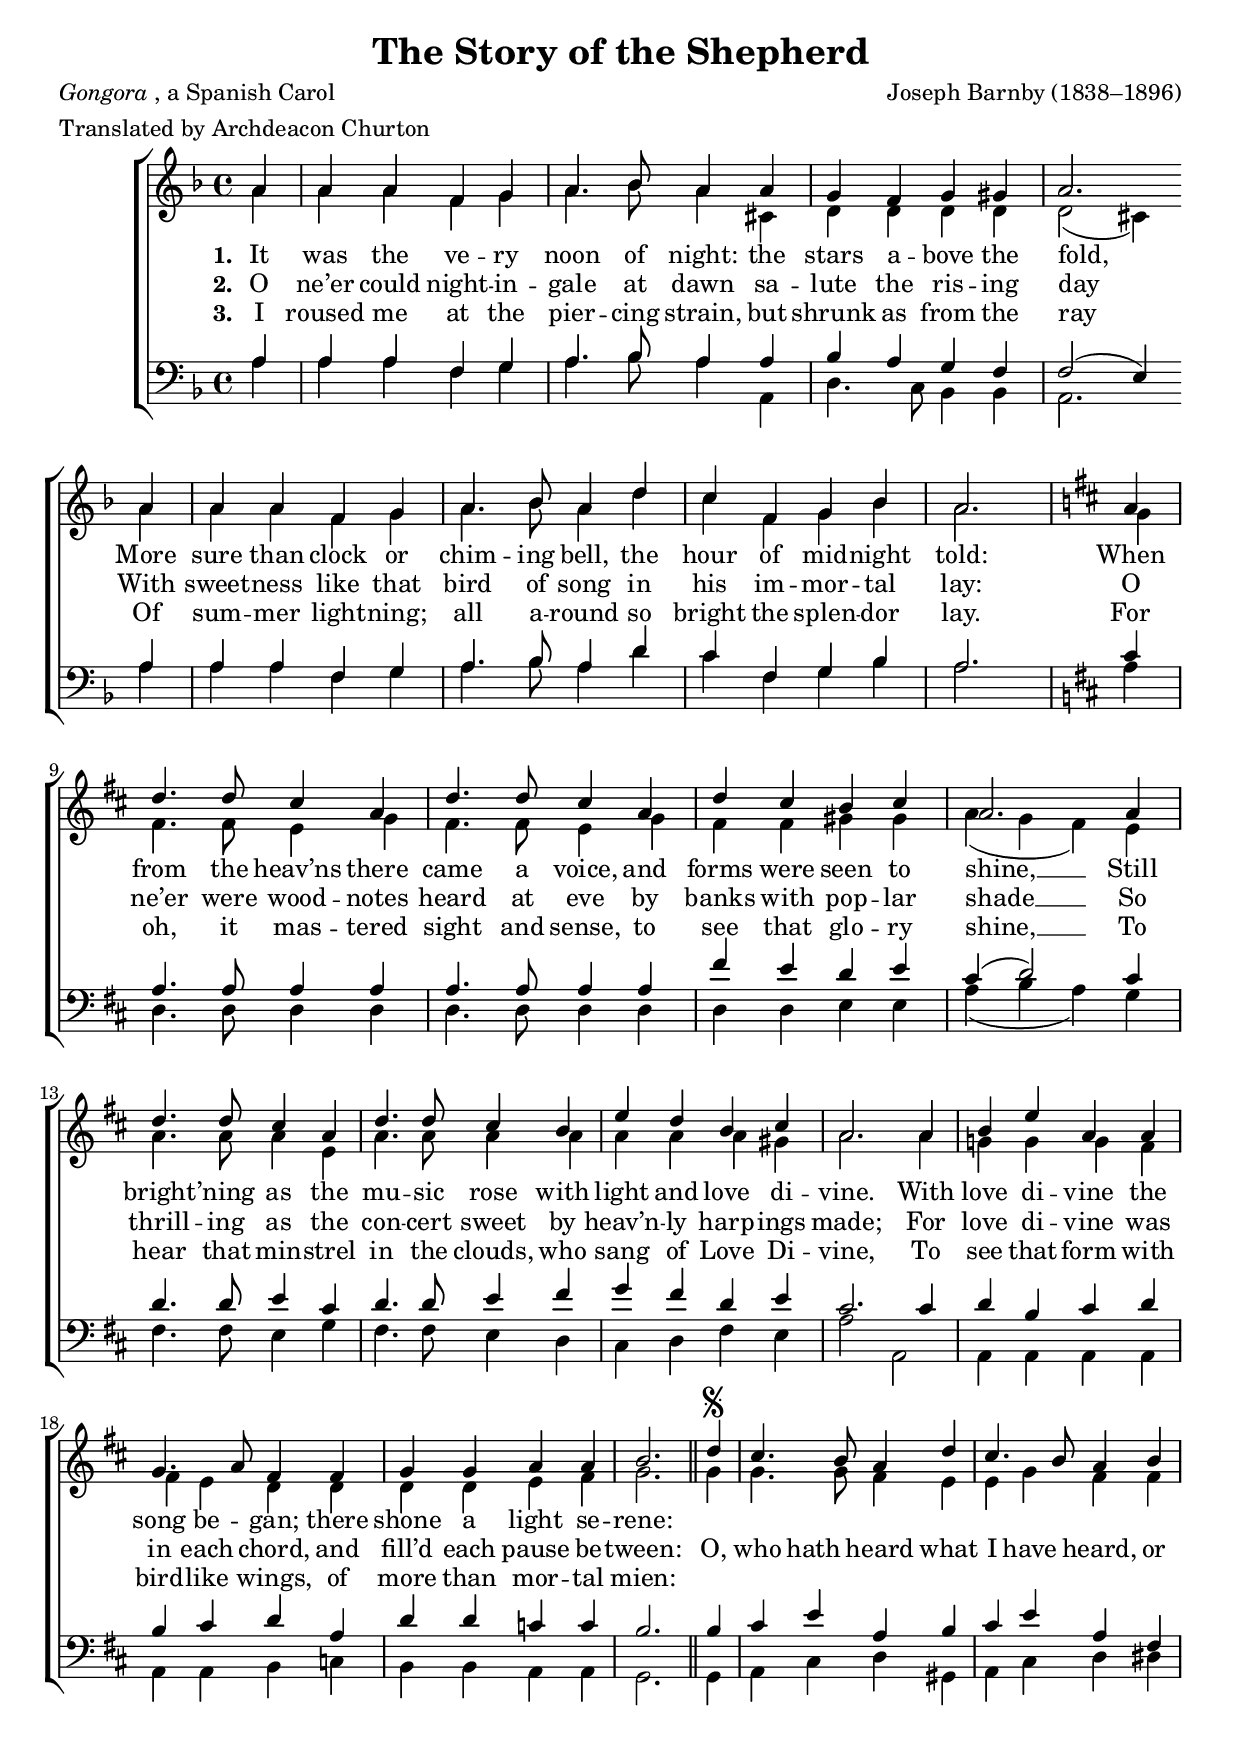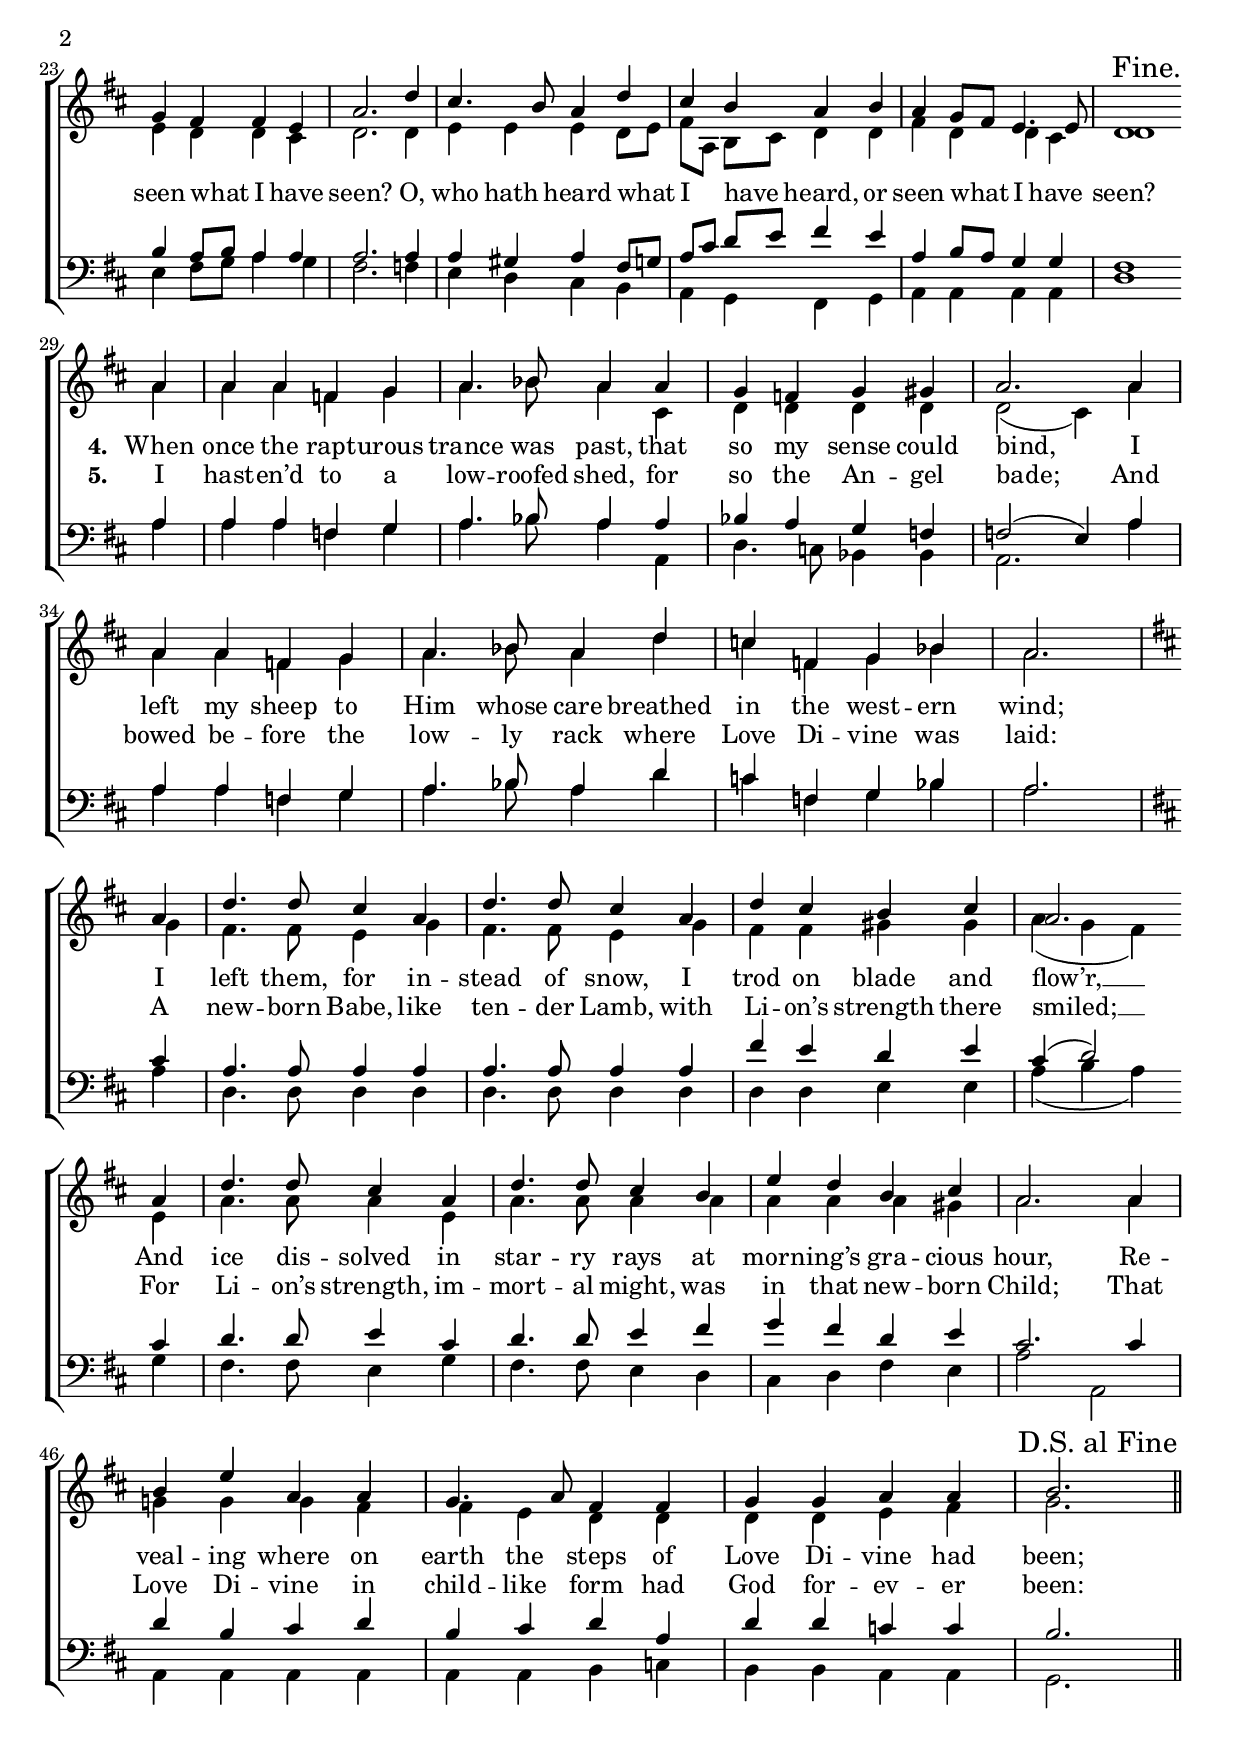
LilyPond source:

\version "2.14.2"
\include "util.ly"
\header {
  title = "The Story of the Shepherd"
  poet = \markup{\italic{Gongora}, a Spanish Carol}
  meter = "Translated by Archdeacon Churton"
  composer = "Joseph Barnby (1838–1896)"
  %tagline = \markup { from \italic {Christmas Carols, New and Old}}
}

global = {
  \key f \major
  \time 4/4
  \autoBeamOff
}

sopMusic = \relative c' {
  \partial 4 a'4 |
  a a f g |
  a4. bes8 a4 a |
  g f g gis |
  a2. \bar"" a4 |
  
  a a f g |
  a4. bes8 a4 d |
  c f, g bes |
  a2. \bar "|" \key d\major a4 |
  d4. d8 cis4 a |
  
  d4. d8 cis4 a |
  d cis b cis |
  a2. \bar"" a4 |
  d4. d8 cis4 a |
  d4. d8 cis4 b |
  
  e4 d b cis |
  a2. \bar"" a4 |
  b e a, a |
  g4. a8 fis4 fis |
  g g a a |
  
  b2. \bar"||" d4\segno |
  cis4. b8 a4 d |
  cis4. b8 a4 b |
  g fis fis e |
  
  a2. \bar"" d4 |
  cis4. b8 a4 d |
  cis b a b |
  a g8[ fis] e4. e8 |
  d1 \bar ":|" \break
  \once \override Score.RehearsalMark #'break-visibility = #end-of-line-visible
  \once \override Score.RehearsalMark #'self-alignment-X = #RIGHT
  \mark "Fine."
  
  
  
  
  \partial 4 a'4 |
  a a f g |
  a4. bes8 a4 a |
  g f g gis |
  a2. \bar"" a4 |
  
  a a f g |
  a4. bes8 a4 d |
  c f, g bes |
  a2. \bar "|"\break \key d\major a4 |
  d4. d8 cis4 a |
  
  d4. d8 cis4 a |
  d cis b cis |
  a2. \bar"" a4 |
  d4. d8 cis4 a |
  d4. d8 cis4 b |
  
  e4 d b cis |
  a2. a4 |
  b e a, a |
  g4. a8 fis4 fis |
  g g a a |
  
  b2. \bar"||"
  \once \override Score.RehearsalMark #'break-visibility = #end-of-line-visible
  \once \override Score.RehearsalMark #'self-alignment-X = #RIGHT
  \mark "D.S. al Fine"
}
sopWords = \lyricmode {
  
}

altoMusic = \relative c' {
  a'4 |
  a a f g |
  a4. bes8 a4 cis, |
  d d d d |
  d2( cis4) a' |
  
  a a f g |
  a4. bes8 a4 d |
  c f, g bes |
  a2. g4 |
  fis4. fis8 e4 g |
  
  fis4. fis8 e4 g |
  fis fis gis gis |
  a( g fis) e |
  a4. a8 a4 e |
  a4. a8 a4 a |
  
  a a a gis |
  a2. a4 |
  g! g g fis |
  fis e d d |
  d d e fis |
  
  g2. g4 |
  g4. g8 fis4 e |
  e g fis fis |
  e d d cis |
  
  d2. d4 |
  e e e d8[ e] |
  fis[ a,] b[ cis] d4 d |
  fis d d cis |
  d1 |
  
  
  
  
  a'4 |
  a a f g |
  a4. bes8 a4 cis, |
  d d d d |
  d2( cis4) a' |
  
  a a f g |
  a4. bes8 a4 d |
  c f, g bes |
  a2. g4 |
  fis4. fis8 e4 g |
  
  fis4. fis8 e4 g |
  fis fis gis gis |
  a( g fis) e |
  a4. a8 a4 e |
  a4. a8 a4 a |
  
  a a a gis |
  a2. a4 |
  g! g g fis |
  fis e d d |
  d d e fis |
  
  g2.
}
dropLyrics = {
  \dropLyricsXI
}
altoWords = \lyricmode {
  \dropLyrics
  \set stanza = #"1. "
  It was the ve -- ry noon of night: the stars a -- bove the fold,
  More sure than clock or chim -- ing bell, the hour of mid -- night told:
  When from the heav’ns there came a voice, and forms were seen \set associatedVoice = "basses" to shine, __
  \unset associatedVoice
  Still bright -- ’ning as the mu -- sic rose with light and love di -- vine.
  With love di -- vine the song be -- gan; there shone a light se -- rene:
  
  
  
  \repeat unfold 28 \skip1
  \set stanza = #"4. "
  When once the rapt -- urous trance was past, that so my sense could bind,
  I left my sheep to Him whose care breathed in the west -- ern wind;
  I left them, for in -- stead of snow, I trod on blade \set associatedVoice = "basses" and flow’r, __
  \unset associatedVoice
  And ice dis -- solved in star -- ry rays at morn -- ing’s gra -- cious hour,
  Re -- veal -- ing where on earth the steps of Love Di -- vine had been;
}
altoWordsII = \lyricmode {
  \dropLyrics
%\markup\italic
  \set stanza = #"2. "
  O ne’er could night -- in -- gale at dawn sa -- lute the ris -- ing day
  With sweet -- ness like that bird of song in his im -- mor -- tal lay:
  O ne’er were wood -- notes heard at eve by banks with pop -- \set associatedVoice = "basses" lar shade __
  \unset associatedVoice
  So thrill -- ing as the con -- cert sweet by heav’n -- ly harp -- ings made;
  
  For love di -- vine was in each chord, and fill’d each pause be -- tween:  
  
  O, who hath heard what I have heard, or seen what I have seen?
  O, who hath heard what I have heard, or seen what I have seen?
  
  \set stanza = #"5. "
  I hast -- en’d to a low -- roofed shed, for so the An -- gel bade;
  And bowed be -- fore the low -- ly rack where Love Di -- vine was laid:
  A new -- born Babe, like ten -- der Lamb, with Li -- on’s strength \set associatedVoice = "basses" there smiled; __
  \unset associatedVoice
  For Li -- on’s strength, im -- mort -- al might, was in that new -- born Child;
  That Love Di -- vine in child -- like form had God for -- ev -- er been:
}
altoWordsIII = \lyricmode {
  \dropLyrics
  \set stanza = #"3. "
  I roused me at the pier -- cing strain, but shrunk as from the ray
  Of sum -- mer light -- ning; all a -- round so bright the splen -- dor lay.
  For oh, it mas -- tered sight and sense, to see that glo -- \set associatedVoice = "basses" ry shine, __
  \unset associatedVoice
  To hear that min -- strel in the clouds, who sang of Love Di -- vine,
  To see that form with bird -- like wings, of more than mor -- tal mien:
  
  
}
altoWordsIV = \lyricmode {
}
altoWordsV = \lyricmode {
}
altoWordsVI = \lyricmode {
  \set stanza = #"6. "
  \set ignoreMelismata = ##t
}
tenorMusic = \relative c' {
  a4 |
  a a f g |
  a4. bes8 a4 a |
  bes a g f |
  f2( e4) a |
  
  a a f g |
  a4. bes8 a4 d |
  c f, g bes |
  a2. \key d\major cis4 |
  a4. a8 a4 a |
  
  a4. a8 a4 a |
  fis' e d e |
  cis( d2) cis4 |
  d4. d8 e4 cis |
  d4. d8 e4 fis |
  
  g fis d e |
  cis2. cis4 |
  d b cis d |
  b cis d a |
  d d c c |
  
  b2. b4 |
  cis4 e a, b |
  cis e a, fis |
  b a8[ b] a4 a |
  
  a2. a4 |
  a gis a fis8[ g] |
  a[ cis] d[ e] fis4 e |
  a, b8[ a] g4 g |
  fis1 |
  
  
  
  
  a4 |
  a a f g |
  a4. bes8 a4 a |
  bes a g f |
  f2( e4) a |
  
  a a f g |
  a4. bes8 a4 d |
  c f, g bes |
  a2. \key d\major cis4 |
  a4. a8 a4 a |
  
  a4. a8 a4 a |
  fis' e d e |
  cis( d2) cis4 |
  d4. d8 e4 cis |
  d4. d8 e4 fis |
  
  g fis d e |
  cis2. cis4 |
  d b cis d |
  b cis d a |
  d d c c |
  
  b2.
}
tenorWords = \lyricmode {

}

bassMusic = \relative c {
  a'4 |
  a a f g |
  a4. bes8 a4 a, |
  d4. c8 bes4 bes |
  a2. a'4 |
  
  a a f g |
  a4. bes8 a4 d |
  c f, g bes |
  a2. \key d\major a4 |
  d,4. d8 d4 d |
  
  d4. d8 d4 d |
  d d e e |
  a( b a) g |
  fis4. fis8 e4 g |
  fis4. fis8 e4 d |
  
  cis4 d fis e |
  a2 a, |
  a4 a a a |
  a a b c |
  b b a a |
  
  g2. g4 |
  a cis d gis, |
  a cis d dis |
  e fis8[ g] a4 g |
  
  fis2. f4 |
  e d cis b |
  a g fis g |
  a a a a |
  d1 |
  
  
  
  
  a'4 |
  a a f g |
  a4. bes8 a4 a, |
  d4. c8 bes4 bes |
  a2. a'4 |
  
  a a f g |
  a4. bes8 a4 d |
  c f, g bes |
  a2. \key d\major a4 |
  d,4. d8 d4 d |
  
  d4. d8 d4 d |
  d d e e |
  a( b a) g |
  fis4. fis8 e4 g |
  fis4. fis8 e4 d |
  
  cis4 d fis e |
  a2 a, |
  a4 a a a |
  a a b c |
  b b a a |
  
  g2.
}
bassWords = \lyricmode {

}

pianoRH = \relative c' {
  
}
pianoLH = \relative c' {
  
}

\score {
  <<
   \new ChoirStaff <<
%    \new Lyrics = sopranos \with { \override VerticalAxisGroup #'nonstaff-relatedstaff-spacing = #'((basic-distance . 1)) }
    \new Staff = women <<
      \new Voice = "sopranos" { \voiceOne << \global \sopMusic >> }
      \new Voice = "altos" { \voiceTwo << \global \altoMusic >> }
    >>
    \new Staff = men <<
      \clef bass
      \new Voice = "tenors" { \voiceOne << \global \tenorMusic >> }
      \new Voice = "basses" { \voiceTwo << \global \bassMusic >> }
    >>
    \new Lyrics \with { alignAboveContext = #"women" \override VerticalAxisGroup #'nonstaff-relatedstaff-spacing = #'((basic-distance . 1))} \lyricsto "sopranos" \sopWords
     \new Lyrics = "altosVI"  \with { alignBelowContext = #"women" \override VerticalAxisGroup #'nonstaff-relatedstaff-spacing = #'((basic-distance . 1))} \lyricsto "tenors" \altoWordsVI
    \new Lyrics = "altosV"  \with { alignBelowContext = #"women" \override VerticalAxisGroup #'nonstaff-relatedstaff-spacing = #'((basic-distance . 1))} \lyricsto "tenors" \altoWordsV
    \new Lyrics = "altosIV"  \with { alignBelowContext = #"women" \override VerticalAxisGroup #'nonstaff-relatedstaff-spacing = #'((basic-distance . 1))} \lyricsto "tenors" \altoWordsIV
    \new Lyrics = "altosIII"  \with { alignBelowContext = #"women" \override VerticalAxisGroup #'nonstaff-relatedstaff-spacing = #'((basic-distance . 1))} \lyricsto "tenors" \altoWordsIII
    \new Lyrics = "altosII"  \with { alignBelowContext = #"women" \override VerticalAxisGroup #'nonstaff-relatedstaff-spacing = #'((basic-distance . 1))} \lyricsto "tenors" \altoWordsII
    \new Lyrics = "altos"  \with { alignBelowContext = #"women" \override VerticalAxisGroup #'nonstaff-relatedstaff-spacing = #'((padding . -0.9))} \lyricsto "tenors" \altoWords
   \new Lyrics \with { alignAboveContext = #"men" \override VerticalAxisGroup #'nonstaff-relatedstaff-spacing = #'((basic-distance . 1)) } \lyricsto "tenors" \tenorWords
    \new Lyrics \with { alignBelowContext = #"men" \override VerticalAxisGroup #'nonstaff-relatedstaff-spacing = #'((basic-distance . 1)) } \lyricsto "basses" \bassWords
  >>
%    \new PianoStaff << \new Staff { \new Voice { \pianoRH } } \new Staff { \clef "bass" \pianoLH } >>
  >>
  \layout { }
  \midi {
    \tempo 4 = 105
    \set Staff.midiInstrument = "flute"
  
    \context {
      \Voice
      \remove "Dynamic_performer"
    }
  }
}
